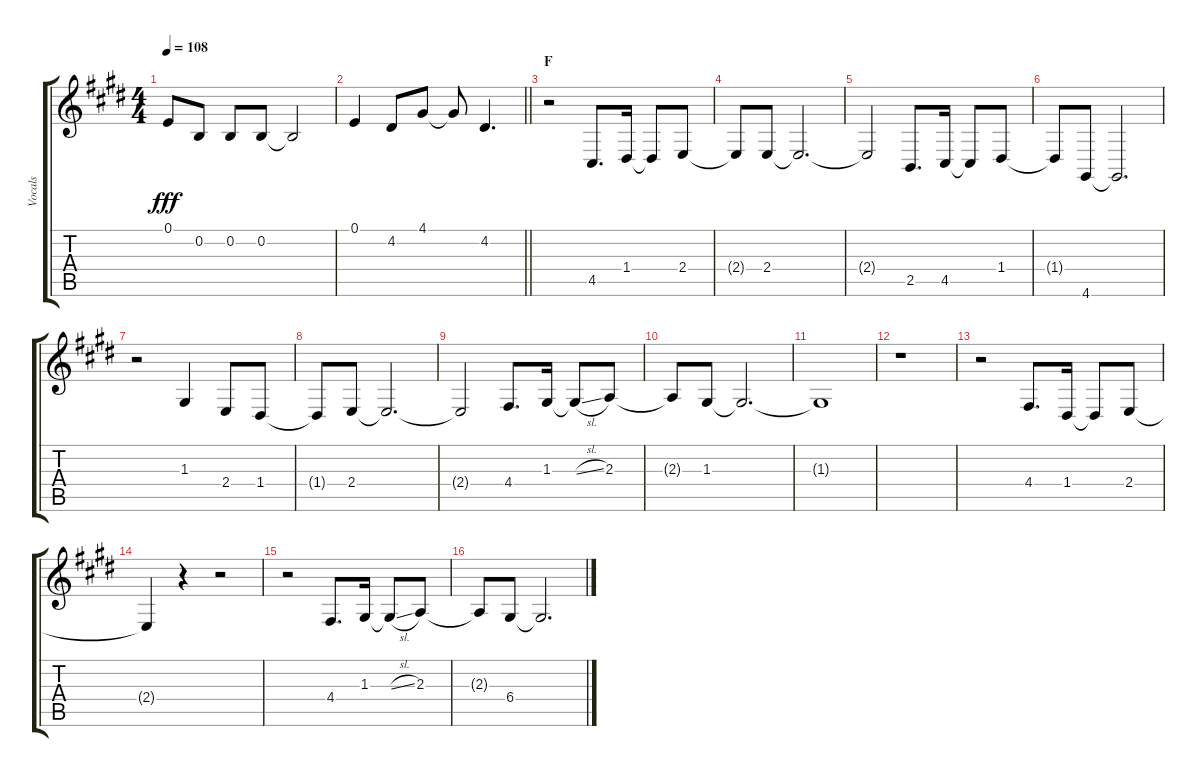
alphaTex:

\track ("Vocals" "Vocals") {instrument voiceoohs}
\staff {score tabs}
\tuning (E4 B3 G3 D3 A2 E2) {hide}
\ts (4 4)
\tempo 108
\clef g2
\ks e
0.1{t}.8{dy fff} 0.2.8 0.2.8 0.2.8 0.2{t}.2 |
\barLineRight lightlight
0.1.4 4.2.8 4.1.8 4.1{t}.8 4.2.4{d} |
\section ("" "F")
r.2 4.5.8{d} 1.4.16 1.4{t}.8 2.4.8 |
2.4{t}.8 2.4.8 2.4{t}.2{d} |
2.4{t}.2 2.5.8{d} 4.5.16 4.5{t}.8 1.4.8 |
1.4{t}.8 4.6.8 4.6{t}.2{d} |
r.2 1.3.4 2.4.8 1.4.8 |
1.4{t}.8 2.4.8 2.4{t}.2{d} |
2.4{t}.2 4.4.8{d} 1.3.16 1.3{sl t}.8 2.3.8 |
2.3{t}.8 1.3.8 1.3{t}.2{d} |
1.3{t}.1 |
r.1 |
r.2 4.4.8{d} 1.4.16 1.4{t}.8 2.4.8 |
2.4{t}.4 r.4 r.2 |
r.2 4.4.8{d} 1.3.16 1.3{sl t}.8 2.3.8 |
2.3{t}.8 6.4.8 6.4{t}.2{d}
